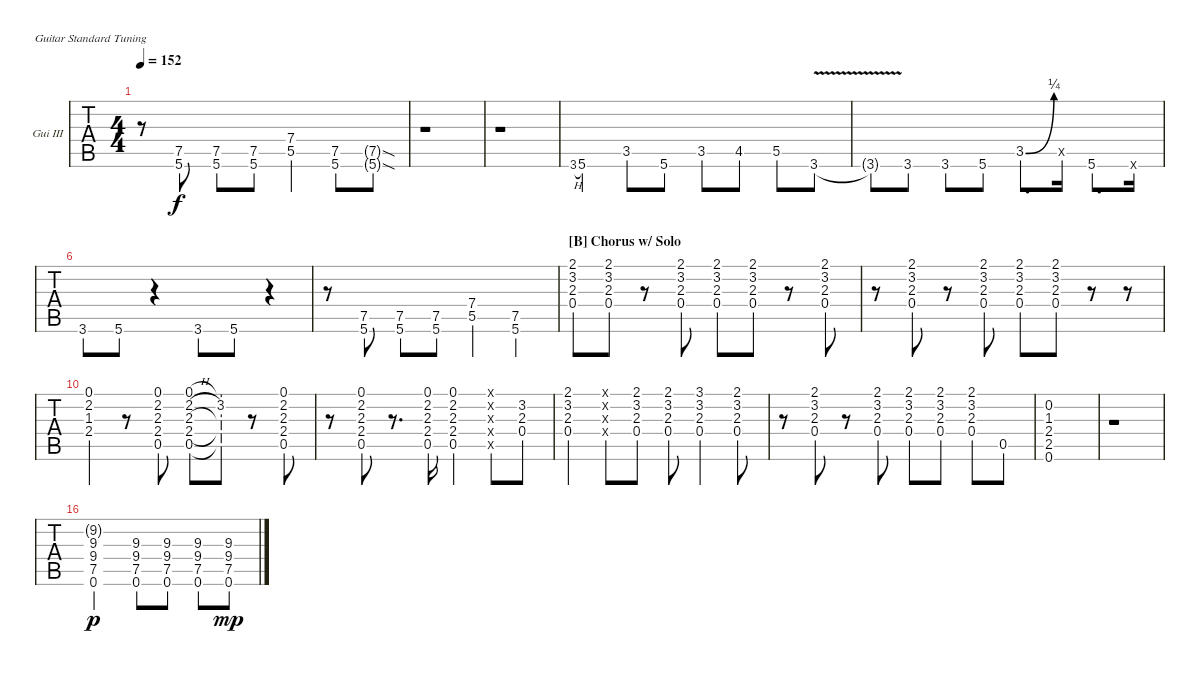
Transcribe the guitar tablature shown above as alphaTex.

\bracketExtendMode nobrackets
\firstSystemTrackNameOrientation horizontal
\otherSystemsTrackNameOrientation horizontal
\defaultBarNumberDisplay FirstOfSystem
\track ("Guitar III" "Gui III") {instrument overdrivenguitar}
\staff {tabs}
\tuning (E4 B3 G3 D3 A2 E2)
\ts (4 4)
\tempo 152
\clef g2
\ks c
r.8{dy f} (7.5 5.6{ac}).8 (7.5 5.6{ac}).8 (7.5 5.6{ac}).8 (7.4 5.5{ac}).4 (7.5 5.6{ac}).8 (7.5{sod g} 5.6{sod g}).8 |
r.1 |
r.1 |
3.6{h}.8{gr} 5.6.4 3.5.8 5.6.8 3.5.8 4.5.8 5.5.8 3.6{v ac}.8 |
3.6{t}.8 3.6.8 3.6.8 5.6.8 3.5{be (bend 0 0 60 1)}.8{d} 0.5{x}.16 5.6.8{d} 0.6{x}.16 |
3.6{ac}.8 5.6{ac}.8 r.4 3.6{ac}.8 5.6{ac}.8 r.4 |
r.8 (7.5 5.6{ac}).8 (7.5 5.6{ac}).8 (7.5 5.6{ac}).8 (7.4 5.5{ac}).4 (7.5 5.6{ac}).4 |
\section ("B" "Chorus w/ Solo")
(2.1 3.2 2.3 0.4).8 (2.1 3.2 2.3 0.4).8 r.8 (2.1 3.2 2.3 0.4).8 (2.1 3.2 2.3 0.4).8 (2.1 3.2 2.3 0.4).8 r.8 (2.1 3.2 2.3 0.4).8 |
r.8 (2.1 3.2 2.3 0.4).8 r.8 (2.1 3.2 2.3 0.4).8 (2.1 3.2 2.3 0.4).8 (2.1 3.2 2.3 0.4).8 r.8 r.8 |
(0.1 2.2 1.3 2.4).4 r.8 (0.1 2.2 2.3 2.4 0.5).8 (0.1 2.2{h} 2.3 2.4 0.5).8 (0.1{t} 3.2 2.3{t} 2.4{t} 0.5{t}).8 r.8 (0.1 2.2 2.3 2.4 0.5).8 |
r.8 (0.1 2.2 2.3 2.4 0.5).8 r.8{d} (0.1 2.2 2.3 2.4 0.5).16 (0.1 2.2 2.3 2.4 0.5).4 (0.1{x} 0.2{x} 0.3{x} 0.4{x} 0.5{x}).8 (3.2 2.3 0.4).8 |
(2.1 3.2 2.3 0.4).4 (0.1{x} 0.2{x} 0.3{x} 0.4{x}).8 (2.1 3.2 2.3 0.4).8 (2.1 3.2 2.3 0.4).8 (3.1 3.2 2.3 0.4).4 (2.1 3.2 2.3 0.4).8 |
r.8 (2.1 3.2 2.3 0.4).8 r.8 (2.1 3.2 2.3 0.4).8 (2.1 3.2 2.3 0.4).8 (2.1 3.2 2.3 0.4).8 (2.1 3.2 2.3 0.4).8 0.5.8 |
(0.2 1.3 2.4 2.5 0.6).1 |
r.1 |
(9.2{g} 9.3 9.4 7.5 0.6{ac}).2{dy p} (9.3 9.4 7.5 0.6).8 (9.3 9.4 7.5 0.6).8 (9.3 9.4 7.5 0.6).8 (9.3 9.4 7.5 0.6).8{dy mp}
